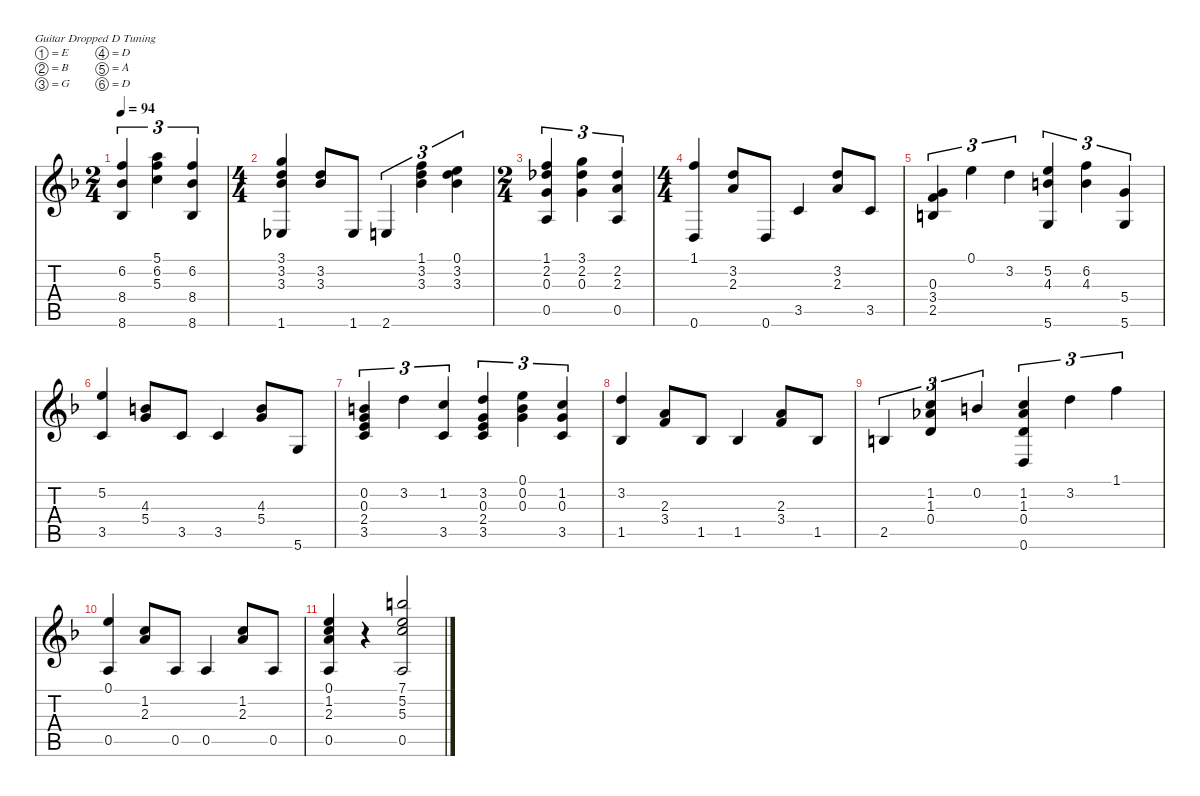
\defaultSystemsLayout 4
\hideDynamics
\bracketExtendMode nobrackets
\singleTrackTrackNamePolicy hidden
\multiTrackTrackNamePolicy hidden
\firstSystemTrackNameOrientation horizontal
\otherSystemsTrackNameOrientation horizontal
\extendBarLines
\chordDiagramsInScore
\track ("Nylon Guitar" "n.guit.") {instrument acousticguitarnylon}
\staff {score tabs}
\tuning (E4 B3 G3 D3 A2 D2)
\ts (2 4)
\beaming (8 2 2)
\tempo 94
\clef g2
\ks dminor
(6.2{acc forcenatural} 8.4{acc b} 8.6{acc b}).4{tu (3 2) dy mf beam Up} (5.1{acc forcenatural} 6.2{acc forcenatural} 5.3{acc forcenatural}).4{tu (3 2) beam Down} (6.2{acc forcenatural} 8.6{acc b} 8.4{acc b}).4{tu (3 2) beam Up} |
\ts (4 4)
\beaming (8 2 2 2 2)
(3.1{acc forcenatural} 1.6{acc b} 3.2{acc forcenatural} 3.3{acc b}).4{beam Up} (3.2{acc forcenatural} 3.3{acc b}).8{beam Up} 1.6{acc b}.8{beam Up} 2.6{acc forcenatural}.4{tu (3 2) beam Up} (1.1{acc forcenatural} 3.2{acc forcenatural} 3.3{acc b}).4{tu (3 2) beam Down} (0.1{acc forcenatural} 3.2{acc forcenatural} 3.3{acc b}).4{tu (3 2) beam Down} |
\ts (2 4)
\beaming (8 2 2)
(1.1{acc forcenatural} 2.2{acc b} 0.3{acc forcenatural} 0.5{acc forcenatural}).4{tu (3 2) beam Up} (3.1{acc forcenatural} 2.2{acc b} 0.3{acc forcenatural}).4{tu (3 2) beam Down} (2.3{acc forcenatural} 0.5{acc forcenatural} 2.2{acc b}).4{tu (3 2) beam Up} |
\ts (4 4)
\beaming (8 2 2 2 2)
(1.1{acc forcenatural} 0.6{acc forcenatural}).4{beam Up} (3.2{acc forcenatural} 2.3{acc forcenatural}).8{beam Up} 0.6{acc forcenatural}.8{beam Up} 3.5{acc forcenatural}.4{beam Up} (3.2{acc forcenatural} 2.3{acc forcenatural}).8{beam Up} 3.5{acc forcenatural}.8{beam Up} |
(3.4{acc forcenatural} 2.5{acc forcenatural} 0.3{acc forcenatural}).4{tu (3 2) beam Up} 0.1{acc forcenatural}.4{tu (3 2) beam Down} 3.2{acc forcenatural}.4{tu (3 2) beam Down} (5.6{acc forcenatural} 5.2{acc forcenatural} 4.3{acc forcenatural}).4{tu (3 2) beam Up} (6.2{acc forcenatural} 4.3{acc forcenatural}).4{tu (3 2) beam Down} (5.4{acc forcenatural} 5.6{acc forcenatural}).4{tu (3 2) beam Up} |
(3.5{acc forcenatural} 5.2{acc forcenatural}).4{beam Up} (4.3{acc forcenatural} 5.4{acc forcenatural}).8{beam Up} 3.5{acc forcenatural}.8{beam Up} 3.5{acc forcenatural}.4{beam Up} (4.3{acc forcenatural} 5.4{acc forcenatural}).8{beam Up} 5.6{acc forcenatural}.8{beam Up} |
(2.4{acc forcenatural} 0.3{acc forcenatural} 3.5{acc forcenatural} 0.2{acc forcenatural}).4{tu (3 2) beam Up} 3.2{acc forcenatural}.4{tu (3 2) beam Down} (1.2{acc forcenatural} 3.5{acc forcenatural}).4{tu (3 2) beam Up} (3.2{acc forcenatural} 0.3{acc forcenatural} 3.5{acc forcenatural} 2.4{acc forcenatural}).4{tu (3 2) beam Up} (0.1{acc forcenatural} 0.2{acc forcenatural} 0.3{acc forcenatural}).4{tu (3 2) beam Down} (1.2{acc forcenatural} 0.3{acc forcenatural} 3.5{acc forcenatural}).4{tu (3 2) beam Up} |
(1.5{acc b} 3.2{acc forcenatural}).4{beam Up} (2.3{acc forcenatural} 3.4{acc forcenatural}).8{beam Up} 1.5{acc b}.8{beam Up} 1.5{acc b}.4{beam Up} (2.3{acc forcenatural} 3.4{acc forcenatural}).8{beam Up} 1.5{acc b}.8{beam Up} |
2.5{acc forcenatural}.4{tu (3 2) beam Up} (1.2{acc forcenatural} 0.4{acc forcenatural} 1.3{acc b}).4{tu (3 2) beam Up} 0.2{acc forcenatural}.4{tu (3 2) beam Up} (1.2{acc forcenatural} 0.4{acc forcenatural} 0.6{acc forcenatural} 1.3{acc b}).4{tu (3 2) beam Up} 3.2{acc forcenatural}.4{tu (3 2) beam Down} 1.1{acc forcenatural}.4{tu (3 2) beam Down} |
(0.1{acc forcenatural} 0.5{acc forcenatural}).4{beam Up} (1.2{acc forcenatural} 2.3{acc forcenatural}).8{beam Up} 0.5{acc forcenatural}.8{beam Up} 0.5{acc forcenatural}.4{beam Up} (1.2{acc forcenatural} 2.3{acc forcenatural}).8{beam Up} 0.5{acc forcenatural}.8{beam Up} |
(0.1{acc forcenatural} 1.2{acc forcenatural} 2.3{acc forcenatural} 0.5{acc forcenatural}).4{beam Up} r.4{beam Up} (7.1{acc forcenatural} 5.2{acc forcenatural} 5.3{acc forcenatural} 0.5{acc forcenatural}).2{beam Up}
